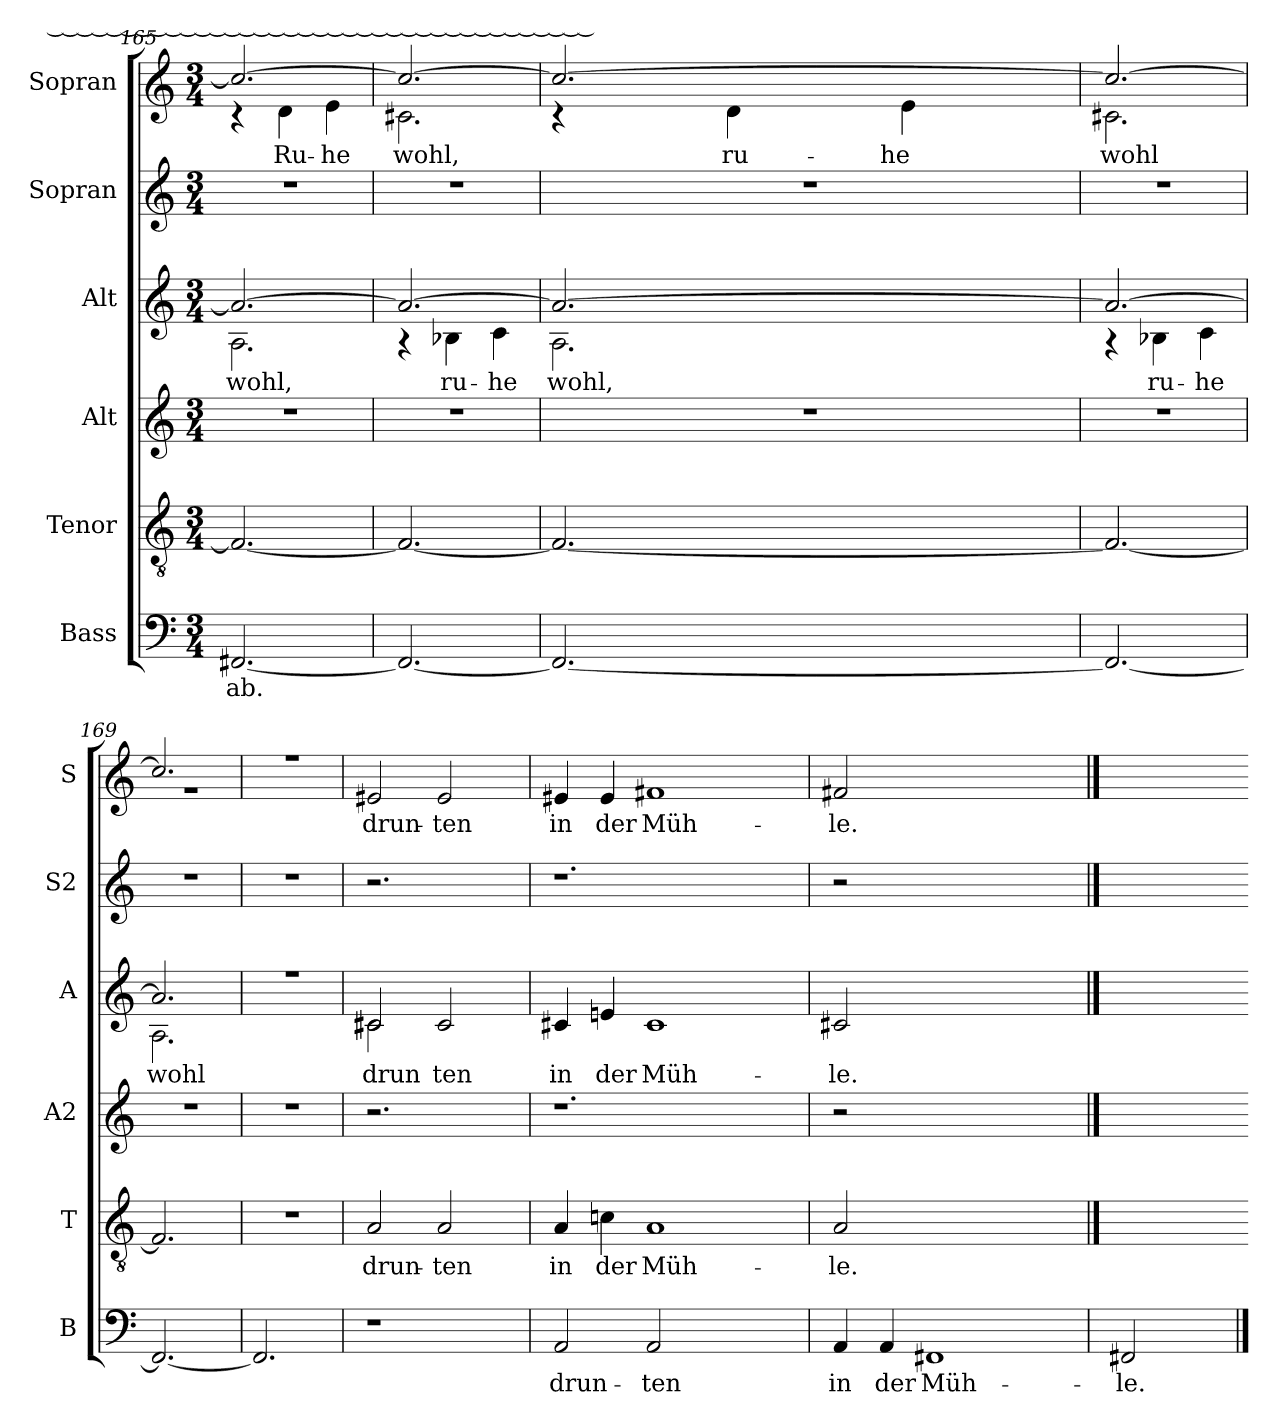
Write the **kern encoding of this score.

**kern	**text	**kern	**text	**kern	**kern	**text	**kern	**kern	**text
*part6	*part6	*part5	*part5	*part4	*part3	*part3	*part2	*part1	*part1
*staff6	*staff6	*staff5	*staff5	*staff4	*staff3	*staff3	*staff2	*staff1	*staff1
*I"Bass	*	*I"Tenor	*	*I"Alt	*I"Alt	*	*I"Sopran	*I"Sopran	*
*I'B	*	*I'T	*	*I'A2	*I'A	*	*I'S2	*I'S	*
!!LO:LB:g=z
*clefF4	*	*clefGv2	*	*clefG2	*clefG2	*	*clefG2	*clefG2	*
*k[]	*	*k[]	*	*k[]	*k[]	*	*k[]	*k[]	*
*C:	*	*C:	*	*C:	*C:	*	*C:	*C:	*
*M3/4	*	*M3/4	*	*M3/4	*M3/4	*	*M3/4	*M3/4	*
=165	=165	=165	=165	=165	=165	=165	=165	=165	=165
!	!LO:LY:b	!	!	!	!	!LO:LY:b	!	!	!
*	*	*	*	*	*^	*	*	*^	*
[2.FF#X	ab.	2.F#_	.	2.r	2.a/_	2.A\	wohl,	2.r	2.cc#/_	4r	.
!	!	!	!	!	!	!	!	!	!	!	!LO:LY:b
.	.	.	.	.	.	.	.	.	.	4d\	Ru-
!	!	!	!	!	!	!	!	!	!	!	!LO:LY:b
.	.	.	.	.	.	.	.	.	.	4e\	-he
=166	=166	=166	=166	=166	=166	=166	=166	=166	=166	=166	=166
!	!	!	!	!	!	!	!	!	!	!	!LO:LY:b
2.FF#_	.	2.F#_	.	2.r	2.a/_	4r	.	2.r	2.cc#/_	2.c#X\	wohl,
!	!	!	!	!	!	!	!LO:LY:b	!	!	!	!
.	.	.	.	.	.	4B-X\	ru-	.	.	.	.
!	!	!	!	!	!	!	!LO:LY:b	!	!	!	!
.	.	.	.	.	.	4c\	-he	.	.	.	.
=167	=167	=167	=167	=167	=167	=167	=167	=167	=167	=167	=167
!	!	!	!	!	!	!	!LO:LY:b	!	!	!	!LO:LY:a
2.FF#_	.	2.F#_	.	2.r	2.a/_	2.A	wohl,	2.r	2.cc#/_	4r	______________________________________
!	!	!	!	!	!	!	!	!	!	!	!LO:LY:b
.	.	.	.	.	.	.	.	.	.	4d\	ru-
!	!	!	!	!	!	!	!	!	!	!	!LO:LY:b
.	.	.	.	.	.	.	.	.	.	4e\	-he
=168	=168	=168	=168	=168	=168	=168	=168	=168	=168	=168	=168
!	!	!	!	!	!	!	!	!	!	!	!LO:LY:b
2.FF#_	.	2.F#_	.	2.r	2.a/_	4r	.	2.r	2.cc#/_	2.c#X\	wohl
!	!	!	!	!	!	!	!LO:LY:b	!	!	!	!
.	.	.	.	.	.	4B-X	ru-	.	.	.	.
!	!	!	!	!	!	!	!LO:LY:b	!	!	!	!
.	.	.	.	.	.	4c	-he	.	.	.	.
=169	=169	=169	=169	=169	=169	=169	=169	=169	=169	=169	=169
!	!	!	!	!	!	!	!LO:LY:b	!	!	!LO:N:vis=1	!
2.FF#_	.	2.F#]	.	2.r	2.a/]	2.A	wohl	2.r	2.cc#/]	2.r	.
=170	=170	=170	=170	=170	=170	=170	=170	=170	=170	=170	=170
!	!	!LO:N:vis=1	!	!	!LO:N:vis=1	!LO:N:vis=1	!	!	!LO:N:vis=1	!LO:N:vis=1	!
2.FF#]	.	2.r	.	2.r	2.r	2.ryy	.	2.r	2.r	2.ryy	.
=171	=171	=171	=171	=171	=171	=171	=171	=171	=171	=171	=171
!LO:N:vis=1	!	!	!LO:LY:b	!	!	!	!LO:LY:b	!	!LO:N:vis=1	!	!LO:LY:b
2.r	.	2A	drun-	2.r	2c#X/	2c#X	drun-	2.r	2.ryy	2e#X/	drun-
!	!	!	!LO:LY:b	!	!	!	!LO:LY:b	!	!	!	!LO:LY:b
.	.	2A	-ten	.	4ryy	2c#/	-ten	.	.	2e#/	-ten
4ryy	.	.	.	4ryy	4ryy	.	.	4ryy	4ryy	.	.
=172A	=172A	=172A	=172A	=172A	=172A	=172A	=172A	=172A	=172A	=172A	=172A
!	!LO:LY:b	!	!LO:LY:b	!	!	!	!LO:LY:b	!	!LO:N:vis=1	!	!LO:LY:b
2AA	drun-	4A	in	1.r	4ryy	4c#X/	in	1.r	2.ryy	4e#X/	in
!	!	!	!LO:LY:b	!	!	!	!LO:LY:b	!	!	!	!LO:LY:b
.	.	4cn	der	.	4ryy	4en/	der	.	.	4e#/	der
!	!LO:LY:b	!	!LO:LY:b	!	!	!	!LO:LY:b	!	!	!	!LO:LY:b
2AA	-ten	1A	Müh-	.	4ryy	1c#/	Müh-	.	.	1f#X/	Müh-
.	.	.	.	.	2.ryy	.	.	.	2.ryy	.	.
2ryy	.	.	.	.	.	.	.	.	.	.	.
=173A	=173A	=173A	=173A	=173A	=173A	=173A	=173A	=173A	=173A	=173A	=173A
!	!LO:LY:b	!	!LO:LY:b	!	!LO:N:vis=1	!	!LO:LY:b	!	!LO:N:vis=1	!	!LO:LY:b
4AA	in	2A	-le.	2r	2.ryy	2c#X/	-le.	2r	2.ryy	2f#X/	-le.
!	!LO:LY:b	!	!	!	!	!	!	!	!	!	!
4AA	der	.	.	.	.	.	.	.	.	.	.
!	!LO:LY:b	!	!	!	!	!	!	!	!	!	!
1FF#X	Müh-	1ryy	.	1ryy	.	2.ryy	.	1ryy	.	2.ryy	.
.	.	.	.	.	2.ryy	.	.	.	2.ryy	.	.
.	.	.	.	.	.	4ryy	.	.	.	4ryy	.
=174A	==174A	==174A	==174A	==174A	==174A	==174A	==174A	==174A	==174A	==174A	==174A
!	!LO:LY:b	!	!	!	!LO:N:vis=1	!	!	!	!LO:N:vis=1	!	!
2FF#X	-le.	2.ryy	.	2.ryy	2.ryy	2.ryy	.	2.ryy	2.ryy	2.ryy	.
4ryy	.	.	.	.	.	.	.	.	.	.	.
*	*	*	*	*	*v	*v	*	*	*v	*v	*
==	=	=	=	=	=	=	=	=	=
*-	*-	*-	*-	*-	*-	*-	*-	*-	*-
